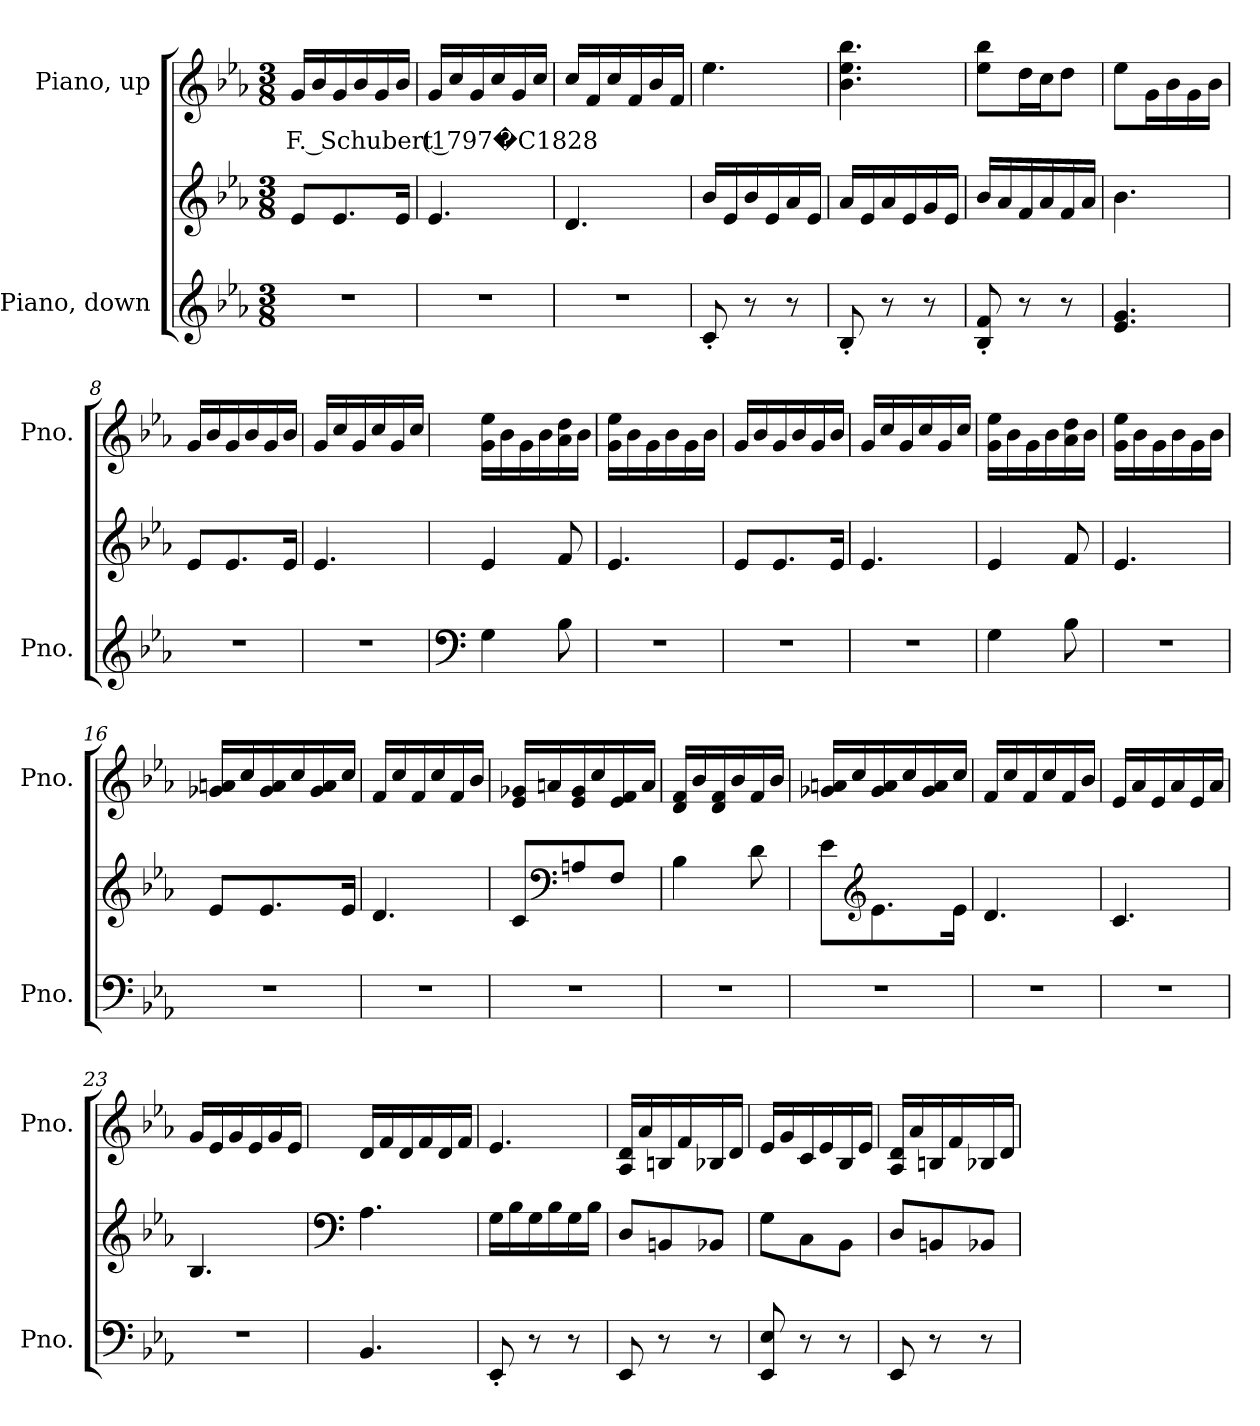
**kern	**kern	**kern	**text
*part2	*part2	*part1	*part1
*staff3	*staff2	*staff1	*staff1
*I"Piano, down	*	*I"Piano, up	*
*I'Pno.	*	*I'Pno.	*
*clefG2	*clefG2	*clefG2	*
*k[b-e-a-]	*k[b-e-a-]	*k[b-e-a-]	*
*M3/8	*M3/8	*M3/8	*
*MM25	*MM25	*MM25	*
=1	=1	=1	=1
!	!	!	!LO:LY:b
4.r	8e-/L	16g/LL	F. Schubert (1797�C1828
.	.	16b-/	.
.	8.e-/	16g/	.
.	.	16b-/	.
.	.	16g/	.
.	16e-/Jk	16b-/JJ	.
=2	=2	=2	=2
4.r	4.e-/	16g/LL	.
.	.	16cc/	.
.	.	16g/	.
.	.	16cc/	.
.	.	16g/	.
.	.	16cc/JJ	.
=3	=3	=3	=3
4.r	4.d/	16cc/LL	.
.	.	16f/	.
.	.	16cc/	.
.	.	16f/	.
.	.	16b-/	.
.	.	16f/JJ	.
!!LO:LB:g=z
=4	=4	=4	=4
8c'/	16b-/LL	4.ee-\	.
.	16e-/	.	.
8r	16b-/	.	.
.	16e-/	.	.
8r	16a-/	.	.
.	16e-/JJ	.	.
=5	=5	=5	=5
8B-'/	16a-/LL	4.b-\ 4.ee-\ 4.bb-\	.
.	16e-/	.	.
8r	16a-/	.	.
.	16e-/	.	.
8r	16g/	.	.
.	16e-/JJ	.	.
=6	=6	=6	=6
8B-/' 8f/'	16b-/LL	8ee-\ 8bb-\L	.
.	16a-/	.	.
8r	16f/	16dd\L	.
.	16a-/	16cc\J	.
8r	16f/	8dd\J	.
.	16a-/JJ	.	.
=7	=7	=7	=7
4.e-/ 4.g/	4.b-\	8ee-\L	.
.	.	16g\L	.
.	.	16b-\	.
.	.	16g\	.
.	.	16b-\JJ	.
=8	=8	=8	=8
4.r	8e-/L	16g/LL	.
.	.	16b-/	.
.	8.e-/	16g/	.
.	.	16b-/	.
.	.	16g/	.
.	16e-/Jk	16b-/JJ	.
=9	=9	=9	=9
4.r	4.e-/	16g/LL	.
.	.	16cc/	.
.	.	16g/	.
.	.	16cc/	.
.	.	16g/	.
.	.	16cc/JJ	.
!!LO:LB:g=z
=10	=10	=10	=10
*clefF4	*	*	*
4G\	4e-/	16g\ 16ee-\LL	.
.	.	16b-\	.
.	.	16g\	.
.	.	16b-\	.
8B-\	8f/	16a-\ 16dd\	.
.	.	16b-\JJ	.
=11	=11	=11	=11
4.r	4.e-/	16g\ 16ee-\LL	.
.	.	16b-\	.
.	.	16g\	.
.	.	16b-\	.
.	.	16g\	.
.	.	16b-\JJ	.
=12	=12	=12	=12
4.r	8e-/L	16g/LL	.
.	.	16b-/	.
.	8.e-/	16g/	.
.	.	16b-/	.
.	.	16g/	.
.	16e-/Jk	16b-/JJ	.
=13	=13	=13	=13
4.r	4.e-/	16g/LL	.
.	.	16cc/	.
.	.	16g/	.
.	.	16cc/	.
.	.	16g/	.
.	.	16cc/JJ	.
=14	=14	=14	=14
4G\	4e-/	16g\ 16ee-\LL	.
.	.	16b-\	.
.	.	16g\	.
.	.	16b-\	.
8B-\	8f/	16a-\ 16dd\	.
.	.	16b-\JJ	.
=15	=15	=15	=15
4.r	4.e-/	16g\ 16ee-\LL	.
.	.	16b-\	.
.	.	16g\	.
.	.	16b-\	.
.	.	16g\	.
.	.	16b-\JJ	.
!!LO:LB:g=z
=16	=16	=16	=16
4.r	8e-/L	16g-X/ 16an/LL	.
.	.	16cc/	.
.	8.e-/	16g-/ 16a/	.
.	.	16cc/	.
.	.	16g-/ 16a/	.
.	16e-/Jk	16cc/JJ	.
=17	=17	=17	=17
4.r	4.d/	16f/LL	.
.	.	16cc/	.
.	.	16f/	.
.	.	16cc/	.
.	.	16f/	.
.	.	16b-/JJ	.
=18	=18	=18	=18
4.r	8c/L	16e-/ 16g-X/LL	.
.	.	16an/	.
*	*clefF4	*	*
.	8An/	16e-/ 16g-/	.
.	.	16cc/	.
.	8F/J	16e-/ 16f/	.
.	.	16a/JJ	.
=19	=19	=19	=19
4.r	4B-\	16d/ 16f/LL	.
.	.	16b-/	.
.	.	16d/ 16f/	.
.	.	16b-/	.
.	8d\	16f/	.
.	.	16b-/JJ	.
!!LO:PB:g=z
=20	=20	=20	=20
4.r	8e-\L	16g-X/ 16an/LL	.
.	.	16cc/	.
*	*clefG2	*	*
.	8.e-\	16g-/ 16a/	.
.	.	16cc/	.
.	.	16g-/ 16a/	.
.	16e-\Jk	16cc/JJ	.
=21	=21	=21	=21
4.r	4.d/	16f/LL	.
.	.	16cc/	.
.	.	16f/	.
.	.	16cc/	.
.	.	16f/	.
.	.	16b-/JJ	.
=22	=22	=22	=22
4.r	4.c/	16e-/LL	.
.	.	16a-/	.
.	.	16e-/	.
.	.	16a-/	.
.	.	16e-/	.
.	.	16a-/JJ	.
=23	=23	=23	=23
4.r	4.B-/	16g/LL	.
.	.	16e-/	.
.	.	16g/	.
.	.	16e-/	.
.	.	16g/	.
.	.	16e-/JJ	.
=24	=24	=24	=24
*	*clefF4	*	*
4.BB-/	4.A-\	16d/LL	.
.	.	16f/	.
.	.	16d/	.
.	.	16f/	.
.	.	16d/	.
.	.	16f/JJ	.
!!LO:LB:g=z
=25	=25	=25	=25
8EE-'/	16G\LL	4.e-/	.
.	16B-\	.	.
8r	16G\	.	.
.	16B-\	.	.
8r	16G\	.	.
.	16B-\JJ	.	.
=26	=26	=26	=26
8EE-/	8D/L	16A-/ 16d/LL	.
.	.	16a-/	.
8r	8BBn/	16Bn/	.
.	.	16f/	.
8r	8BB-X/J	16B-X/	.
.	.	16d/JJ	.
=27	=27	=27	=27
8EE-/ 8E-/	8G\L	16e-/LL	.
.	.	16g/	.
8r	8C\	16c/	.
.	.	16e-/	.
8r	8BB-\J	16B-/	.
.	.	16e-/JJ	.
=28	=28	=28	=28
8EE-/	8D/L	16A-/ 16d/LL	.
.	.	16a-/	.
8r	8BBn/	16Bn/	.
.	.	16f/	.
8r	8BB-X/J	16B-X/	.
.	.	16d/JJ	.
=	=	=	=
*-	*-	*-	*-
